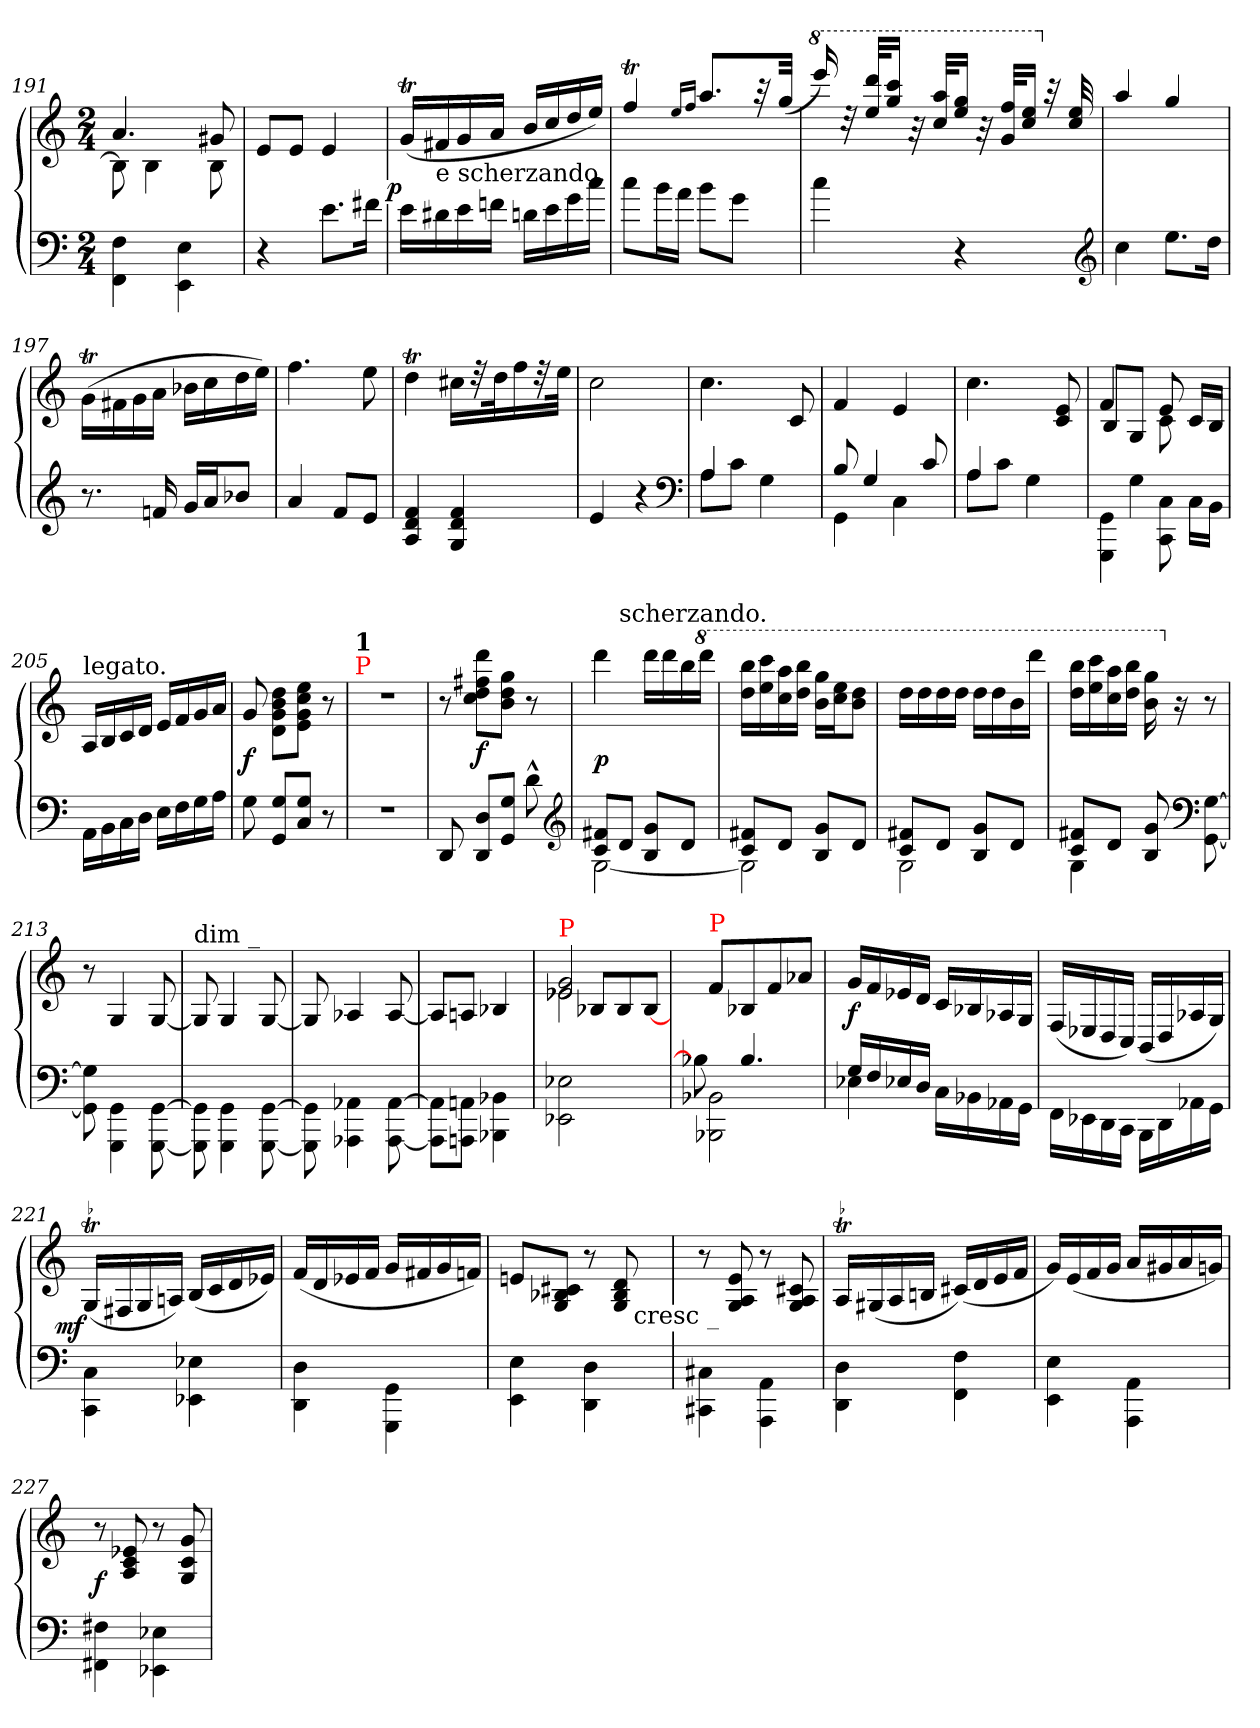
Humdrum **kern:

**kern	**kern	**dynam
*part1	*part1	*part1
*staff2	*staff1	*staff1/2
*clefF4	*clefG2	*
*k[]	*k[]	*
*M2/4	*M2/4	*
=191	=191	=191
*	*^	*
4F\ 4FF\	4.a	8B]	.
.	.	4B	.
4E\ 4EE\	.	.	.
.	8g#X	8B	.
*	*v	*v	*
=192	=192	=192
4r	8eL	.
.	8eJ	.
8.e\L	4e/	.
16f#XJk	.	.
=193	=193	=193
!	!	!LO:DY:rj
16e\LL	(>16gT/LL	p
!	!LO:TX:b:t=e scherzando.	!
16d#X\	16f#X/	.
16e\	16g/	.
16fn\JJ	16a/JJ	.
16dn\LL	16b/LL	.
16e\	16cc/	.
16g\	16dd/	.
16cc\JJ	16ee/JJ)	.
=194	=194	=194
8cc\L	4ffT/	.
16b\L	.	.
16a\JJ	.	.
.	16qqee/LL	.
.	16qqff/JJ	.
8b\L	8.aa/L	.
8g\J	.	.
.	32raa	.
.	(>32gg/Jkk	.
=195	=195	=195
*	*8va	*
4cc\	16eeee/)	.
.	32rbb	.
.	32dddd/ 32eee/KLL	.
.	16cccc/ 16ggg/JJ	.
.	32rgg	.
.	32aaa/ 32ccc/KLL	.
4r	16ggg 16eeeJJ	.
.	32rgg	.
.	32fff/ 32gg/KLL	.
.	16eee 16cccJJ	.
*	*X8va	*
.	32raa	.
.	32ee/ 32cc/	.
*clefG2	*	*
=196	=196	=196
4cc	4aa/	.
8.eeL	4gg/	.
16ddJk	.	.
=197	=197	=197
8.r	(>16gT\LL	.
.	16f#X	.
.	16g	.
16fn	16aJJ	.
16gLL	16b-XLL	.
16aJ	16cc	.
8b-XJ	16dd	.
.	16eeJJ)	.
=198	=198	=198
4a	4.ff	.
8fL	.	.
8eJ	8ee	.
=199	=199	=199
4f 4d 4A	4ddT	.
4f 4d 4G	16cc#XLL	.
.	32rdd	.
.	32ddk	.
.	16ff	.
.	32rdd	.
.	32eeJJk	.
=200	=200	=200
4e	2cc	.
4r	.	.
*clefF4	*	*
=201	=201	=201
*^	*	*
4A	8AL	4.cc	.
.	8cJ	.	.
4ryy	4G	.	.
.	.	8c	.
=202	=202	=202	=202
8B	4GG	4f	.
4G	.	.	.
.	4C	4e	.
8c	.	.	.
=203	=203	=203	=203
4A	8AL	4.cc	.
.	8cJ	.	.
4ryy	4G	.	.
.	.	8e 8c	.
=204	=204	=204	=204
*	*	*^	*
8ryy	4GG\ 4GGG\	4f	8B/L	.
4G\	.	.	8G/J	.
.	8C\ 8CC\	8e	8c	.
8ryy	16C\LL	16c/LL	8ryy	.
.	16BBJJ	16B/JJ	.	.
*	*	*v	*v	*
=205	=205	=205	=205
!	!	!LO:TX:a:t=legato.	!
*v	*v	*	*
16AA\LL	16A/LL	.
16BB\	16B/	.
16C\	16c/	.
16D\JJ	16d/JJ	.
16ELL	16eLL	.
16F	16f	.
16G	16g	.
16AJJ	16aJJ	.
=206	=206	=206
8G	8g	f
8G 8GGL	8dd\ 8b\ 8g\ 8d\L	.
8G 8CJ	8ee 8cc 8g 8eJ	.
8r	8r	.
=207	=207	=207
!	!LO:TX:a:color=red:t=P	!
!	!LO:TX:a:B:t=1	!
2rF	2rdd	.
=208	=208	=208
8DD	8r	.
8D 8DDL	8ddd 8ff#X 8dd 8ccL	f
8G 8GGJ	8gg 8dd 8bJ	.
8d^^>	8r	.
*clefG2	*	*
=209	=209	=209
*^	*^	*
8f#X 8cL	[2G	4ddd	8ryy	p
!	!	!	!LO:TX:a:t=scherzando.	!
8dJ	.	.	4.ryy	.
8g 8BL	.	16dddLL	.	.
.	.	16ddd	.	.
8dJ	.	16bb	.	.
*	*	*8va	*	*
.	.	16ddddJJ	.	.
*	*	*v	*v	*
=210	=210	=210	=210
8f#X 8cL	2G]	16bbb 16dddLL	.
.	.	16cccc 16eee	.
8dJ	.	16aaa 16ccc	.
.	.	16bbb 16dddJJ	.
8g 8BL	.	16ggg 16bbLL	.
.	.	16eee 16cccJ	.
8dJ	.	8ddd 8bbJ	.
=211	=211	=211	=211
8f#X 8cL	2G	16dddLL	.
.	.	16ddd	.
8dJ	.	16ddd	.
.	.	16dddJJ	.
8g 8BL	.	16dddLL	.
.	.	16ddd	.
8dJ	.	16bb	.
.	.	16ddddJJ	.
=212	=212	=212	=212
8f#X/ 8c/L	4G\	16bbb 16dddLL	.
.	.	16cccc 16eee	.
8dJ	.	16aaa 16ccc	.
.	.	16bbb 16dddJJ	.
8g/ 8B/	8ryy	16ggg 16bb	.
*	*	*X8va	*
.	.	16r	.
*clefF4	*	*	*
[8G\ [8GG\	8ryy	8r	.
*v	*v	*	*
=213	=213	=213
8G]\ 8GG]\	8r	.
4GG\ 4GGG\	4G/	.
[8GG\ [8GGG\	[8G/	.
=214	=214	=214
!	!LO:TX:a:t=dim _	!
8GG]\ 8GGG]\	8G/]	.
4GG\ 4GGG\	4G/	.
[8GG\ [8GGG\	[8G/	.
=215	=215	=215
8GG]\ 8GGG]\	8G/]	.
4AA-X\ 4AAA-X\	4A-X/	.
[8AA-\ [8AAA-\	[8A-/	.
=216	=216	=216
8AA-]\ 8AAA-]\L	8A-/L]	.
8AAn\ 8AAAn\J	8An/J	.
4BB-X\ 4BBB-X\	4B-X/	.
=217	=217	=217
*	*^	*
!	!LO:TX:a:color=red:t=P	!	!
!	!	!LO:N:vis=2	!
2E-X\ 2EE-X\	2g 2e-X	8e-X\	.
.	.	8B-X/L	.
.	.	8B-/	.
.	.	[8B-/J	.
=218	=218	=218	=218
*^	*	*	*
!	!	!LO:TX:a:color=red:t=P	!	!
2BB-X\ 2BBB-X\	8B-XJ]	4f/	8f/L	.
.	4.B-/	.	8B-/	.
.	.	4ryy	8f/	.
.	.	.	8a-X/J	.
*	*	*v	*v	*
=219	=219	=219	=219
16GLL	4E-X	16gLL	f
16F	.	16f	.
16E-X	.	16e-X	.
16DJJ	.	16dJJ	.
16C\LL	4ryy	16cLL	.
16BB-X	.	16B-X	.
16AA-X	.	16A-X	.
16GGJJ	.	16G/JJ	.
*v	*v	*	*
=220	=220	=220
16FF\LL	(>16F/LL	.
16EE-X	16E-X	.
16DD\	16D/	.
16CC\JJ	16C/JJ)	.
16BBB\LL	(>16BB/LL	.
16DD\	16D/	.
16AA-X	16A-X	.
16GG\JJ	16G/JJ)	.
=221	=221	=221
!	!LO:TR:acc=-	!LO:DY:rj
4C\ 4CC\	(>16Gt/LL	mf
.	16F#X	.
.	16G/	.
.	16An/JJ)	.
4E-X\ 4EE-X\	(>16B/LL	.
.	16c/	.
.	16d/	.
.	16e-XJJ)	.
=222	=222	=222
4D\ 4DD\	(<16fLL	.
.	16d	.
.	16e-X	.
.	16fJJ	.
4GG\ 4GGG\	16gLL	.
.	16f#X	.
.	16g	.
.	16fnJJ)	.
=223	=223	=223
*	*^	*
4E\ 4EE\	8enL	4..ryy	.
.	8c#X/ 8B-X/ 8G/J	.	.
4D\ 4DD\	8r	.	.
.	8d/ 8B-/ 8G/	.	.
!	!	!LO:TX:b:t=cresc _	!
.	.	8ryy	.
16ryy	16ryy	.	.
*	*v	*v	*
=224	=224	=224
4C#X\ 4CC#X\	8r	.
.	8e/ 8A/ 8G/	.
4AA\ 4AAA\	8r	.
.	8c#X/ 8A/ 8G/	.
=225	=225	=225
!	!LO:TR:acc=-	!
4D\ 4DD\	16At/LL	.
.	(>16G#X	.
.	16A/	.
.	16Bn/JJ	.
4F\ 4FF\	(>16c#XLL)	.
.	16d	.
.	16e	.
.	16fJJ	.
=226	=226	=226
4E\ 4EE\	16gLL)	.
.	(<16e	.
.	16f	.
.	16gJJ	.
4AA\ 4AAA\	16aLL	.
.	16g#X	.
.	16a	.
.	16gnJJ)	.
=227	=227	=227
4F#X\ 4FF#X\	8r	f
.	8e-X 8c 8A	.
4E-X\ 4EE-X\	8r	.
.	8g 8c 8G	.
=	=	=
*-	*-	*-
